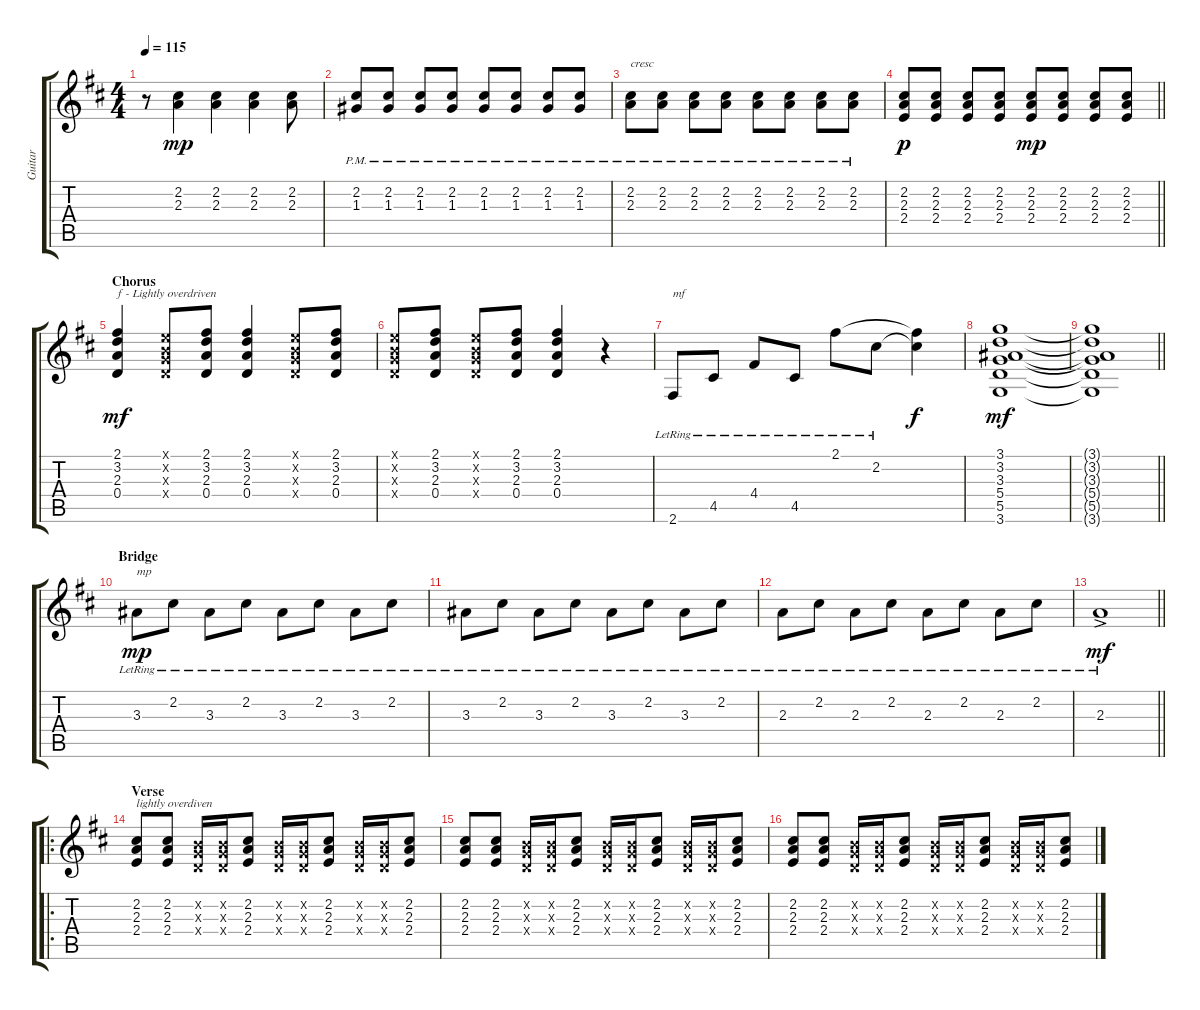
\track ("Guitar" "Guitar") {instrument electricguitarclean}
\staff {score tabs}
\tuning (E4 B3 G3 D3 A2 E2) {hide}
\ts (4 4)
\section ("" "")
\tempo 115
\clef g2
\ks bminor
r.8{dy mp} (2.2 2.3).4 (2.2 2.3).4 (2.2 2.3).4 (2.2 2.3).8 |
(2.2{pm} 1.3{pm}).8 (2.2{pm} 1.3{pm}).8 (2.2{pm} 1.3{pm}).8 (2.2{pm} 1.3{pm}).8 (2.2{pm} 1.3{pm}).8 (2.2{pm} 1.3{pm}).8 (2.2{pm} 1.3{pm}).8 (2.2{pm} 1.3{pm}).8 |
(2.2{pm} 2.3{pm}).8{txt "cresc"} (2.2{pm} 2.3{pm}).8 (2.2{pm} 2.3{pm}).8 (2.2{pm} 2.3{pm}).8 (2.2{pm} 2.3{pm}).8 (2.2{pm} 2.3{pm}).8 (2.2{pm} 2.3{pm}).8 (2.2{pm} 2.3{pm}).8 |
\barLineRight lightlight
(2.2 2.3 2.4).8{dy p} (2.2 2.3 2.4).8 (2.2 2.3 2.4).8 (2.2 2.3 2.4).8 (2.2 2.3 2.4).8{dy mp} (2.2 2.3 2.4).8 (2.2 2.3 2.4).8 (2.2 2.3 2.4).8 |
\section ("" "Chorus")
(2.1 3.2 2.3 0.4).4{txt "f - Lightly overdriven" dy mf} (0.1{x} 0.2{x} 0.3{x} 0.4{x}).8 (2.1 3.2 2.3 0.4).8 (2.1 3.2 2.3 0.4).4 (0.1{x} 0.2{x} 0.3{x} 0.4{x}).8 (2.1 3.2 2.3 0.4).8 |
(0.1{x} 0.2{x} 0.3{x} 0.4{x}).8 (2.1 3.2 2.3 0.4).8 (0.1{x} 0.2{x} 0.3{x} 0.4{x}).8 (2.1 3.2 2.3 0.4).8 (2.1 3.2 2.3 0.4).4 r.4 |
2.6{lr}.8{txt "mf"} 4.5{lr}.8 4.4{lr}.8 4.5{lr}.8 2.1{lr}.8 2.2{lr}.8 (2.1{t} 2.2{t}).4{dy f} |
(3.1 3.2 3.3 5.4 5.5 3.6).1{dy mf} |
\barLineRight lightlight
(3.1{t} 3.2{t} 3.3{t} 5.4{t} 5.5{t} 3.6{t}).1 |
\section ("" "Bridge")
3.3{lr}.8{txt "mp" dy mp} 2.2{lr}.8 3.3{lr}.8 2.2{lr}.8 3.3{lr}.8 2.2{lr}.8 3.3{lr}.8 2.2{lr}.8 |
3.3{lr}.8 2.2{lr}.8 3.3{lr}.8 2.2{lr}.8 3.3{lr}.8 2.2{lr}.8 3.3{lr}.8 2.2{lr}.8 |
2.3{lr}.8 2.2{lr}.8 2.3{lr}.8 2.2{lr}.8 2.3{lr}.8 2.2{lr}.8 2.3{lr}.8 2.2{lr}.8 |
\barLineRight lightlight
2.3{ac lr}.1{dy mf} |
\ro
\section ("" "Verse")
(2.2 2.3 2.4).8{txt "lightly overdiven"} (2.2 2.3 2.4).8 (0.2{x} 0.3{x} 0.4{x}).16 (0.2{x} 0.3{x} 0.4{x}).16 (2.2 2.3 2.4).8 (0.2{x} 0.3{x} 0.4{x}).16 (0.2{x} 0.3{x} 0.4{x}).16 (2.2 2.3 2.4).8 (0.2{x} 0.3{x} 0.4{x}).16 (0.2{x} 0.3{x} 0.4{x}).16 (2.2 2.3 2.4).8 |
(2.2 2.3 2.4).8 (2.2 2.3 2.4).8 (0.2{x} 0.3{x} 0.4{x}).16 (0.2{x} 0.3{x} 0.4{x}).16 (2.2 2.3 2.4).8 (0.2{x} 0.3{x} 0.4{x}).16 (0.2{x} 0.3{x} 0.4{x}).16 (2.2 2.3 2.4).8 (0.2{x} 0.3{x} 0.4{x}).16 (0.2{x} 0.3{x} 0.4{x}).16 (2.2 2.3 2.4).8 |
(2.2 2.3 2.4).8 (2.2 2.3 2.4).8 (0.2{x} 0.3{x} 0.4{x}).16 (0.2{x} 0.3{x} 0.4{x}).16 (2.2 2.3 2.4).8 (0.2{x} 0.3{x} 0.4{x}).16 (0.2{x} 0.3{x} 0.4{x}).16 (2.2 2.3 2.4).8 (0.2{x} 0.3{x} 0.4{x}).16 (0.2{x} 0.3{x} 0.4{x}).16 (2.2 2.3 2.4).8
